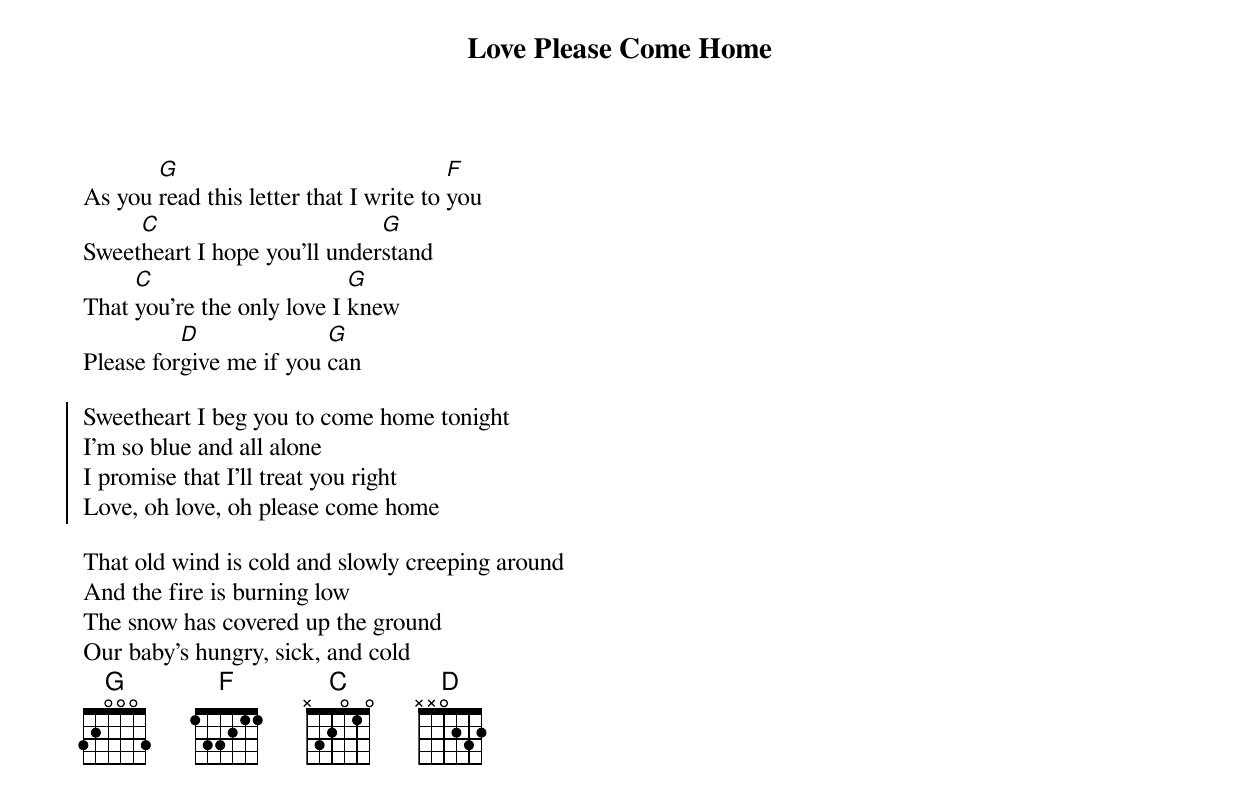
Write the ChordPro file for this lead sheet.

{title: Love Please Come Home}

As you [G]read this letter that I write to [F]you
Sweet[C]heart I hope you’ll under[G]stand
That [C]you’re the only love I [G]knew
Please for[D]give me if you [G]can

{start_of_chorus}
Sweetheart I beg you to come home tonight
I’m so blue and all alone
I promise that I’ll treat you right
Love, oh love, oh please come home
{end_of_chorus}

That old wind is cold and slowly creeping around
And the fire is burning low
The snow has covered up the ground
Our baby’s hungry, sick, and cold
